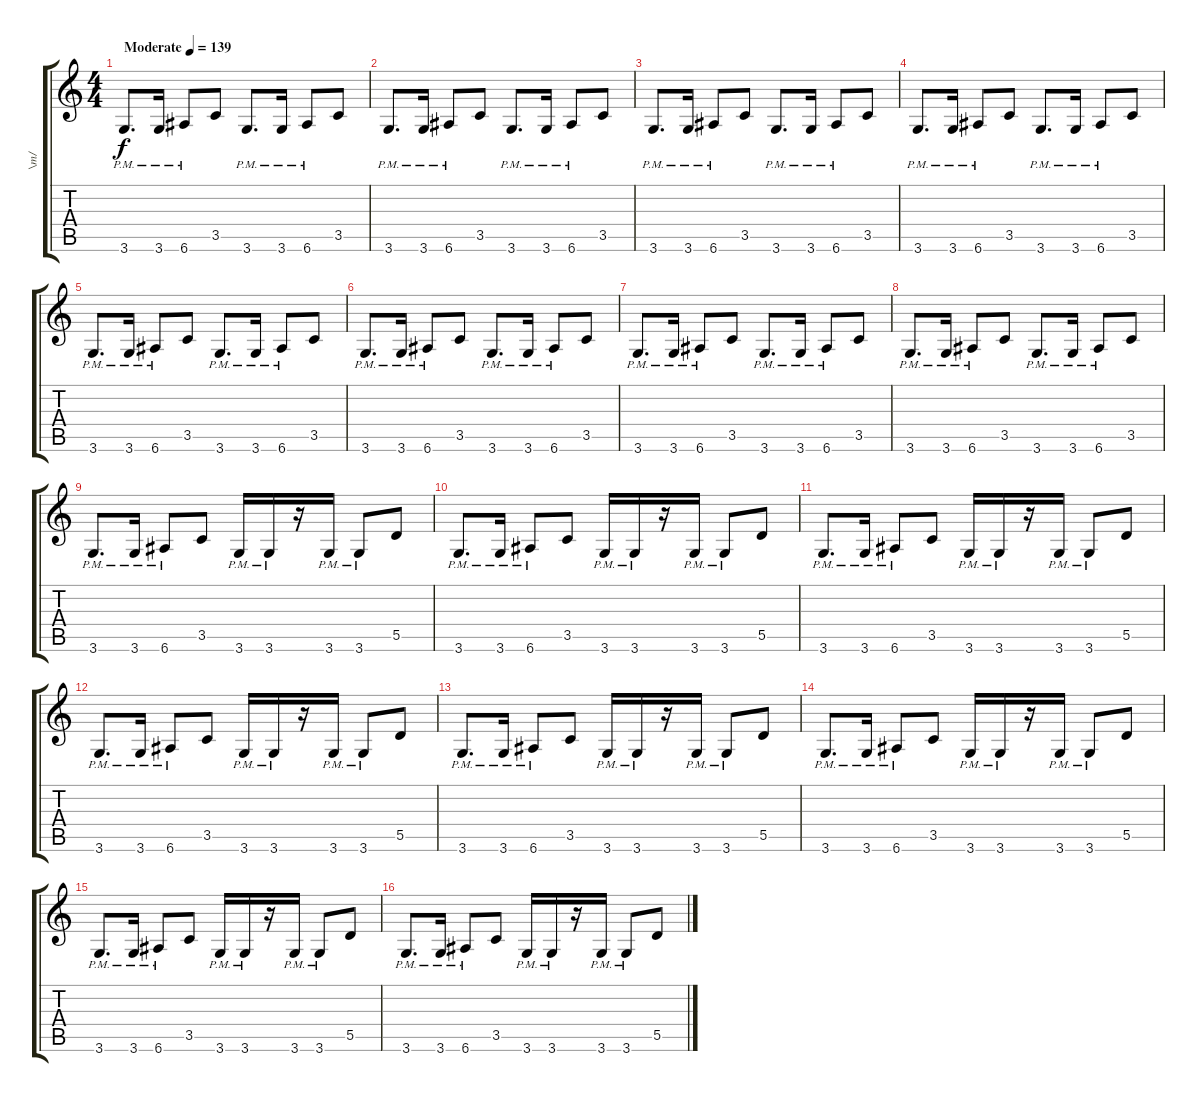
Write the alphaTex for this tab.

\track ("\\m/" "\\m/") {instrument distortionguitar}
\staff {score tabs}
\tuning (E4 B3 G3 D3 A2 E2) {hide}
\ts (4 4)
\tempo (139 "Moderate")
\clef g2
\ks c
3.6{pm}.8{d dy f instrument distortionguitar} 3.6{pm}.16 6.6{pm}.8 3.5.8 3.6{pm}.8{d} 3.6{pm}.16 6.6{pm}.8 3.5.8 |
3.6{pm}.8{d} 3.6{pm}.16 6.6{pm}.8 3.5.8 3.6{pm}.8{d} 3.6{pm}.16 6.6{pm}.8 3.5.8 |
3.6{pm}.8{d} 3.6{pm}.16 6.6{pm}.8 3.5.8 3.6{pm}.8{d} 3.6{pm}.16 6.6{pm}.8 3.5.8 |
3.6{pm}.8{d} 3.6{pm}.16 6.6{pm}.8 3.5.8 3.6{pm}.8{d} 3.6{pm}.16 6.6{pm}.8 3.5.8 |
3.6{pm}.8{d} 3.6{pm}.16 6.6{pm}.8 3.5.8 3.6{pm}.8{d} 3.6{pm}.16 6.6{pm}.8 3.5.8 |
3.6{pm}.8{d} 3.6{pm}.16 6.6{pm}.8 3.5.8 3.6{pm}.8{d} 3.6{pm}.16 6.6{pm}.8 3.5.8 |
3.6{pm}.8{d} 3.6{pm}.16 6.6{pm}.8 3.5.8 3.6{pm}.8{d} 3.6{pm}.16 6.6{pm}.8 3.5.8 |
3.6{pm}.8{d} 3.6{pm}.16 6.6{pm}.8 3.5.8 3.6{pm}.8{d} 3.6{pm}.16 6.6{pm}.8 3.5.8 |
3.6{pm}.8{d} 3.6{pm}.16 6.6{pm}.8 3.5.8 3.6{pm}.16 3.6{pm}.16 r.16 3.6{pm}.16 3.6{pm}.8 5.5.8 |
3.6{pm}.8{d} 3.6{pm}.16 6.6{pm}.8 3.5.8 3.6{pm}.16 3.6{pm}.16 r.16 3.6{pm}.16 3.6{pm}.8 5.5.8 |
3.6{pm}.8{d} 3.6{pm}.16 6.6{pm}.8 3.5.8 3.6{pm}.16 3.6{pm}.16 r.16 3.6{pm}.16 3.6{pm}.8 5.5.8 |
3.6{pm}.8{d} 3.6{pm}.16 6.6{pm}.8 3.5.8 3.6{pm}.16 3.6{pm}.16 r.16 3.6{pm}.16 3.6{pm}.8 5.5.8 |
3.6{pm}.8{d} 3.6{pm}.16 6.6{pm}.8 3.5.8 3.6{pm}.16 3.6{pm}.16 r.16 3.6{pm}.16 3.6{pm}.8 5.5.8 |
3.6{pm}.8{d} 3.6{pm}.16 6.6{pm}.8 3.5.8 3.6{pm}.16 3.6{pm}.16 r.16 3.6{pm}.16 3.6{pm}.8 5.5.8 |
3.6{pm}.8{d} 3.6{pm}.16 6.6{pm}.8 3.5.8 3.6{pm}.16 3.6{pm}.16 r.16 3.6{pm}.16 3.6{pm}.8 5.5.8 |
3.6{pm}.8{d} 3.6{pm}.16 6.6{pm}.8 3.5.8 3.6{pm}.16 3.6{pm}.16 r.16 3.6{pm}.16 3.6{pm}.8 5.5.8
